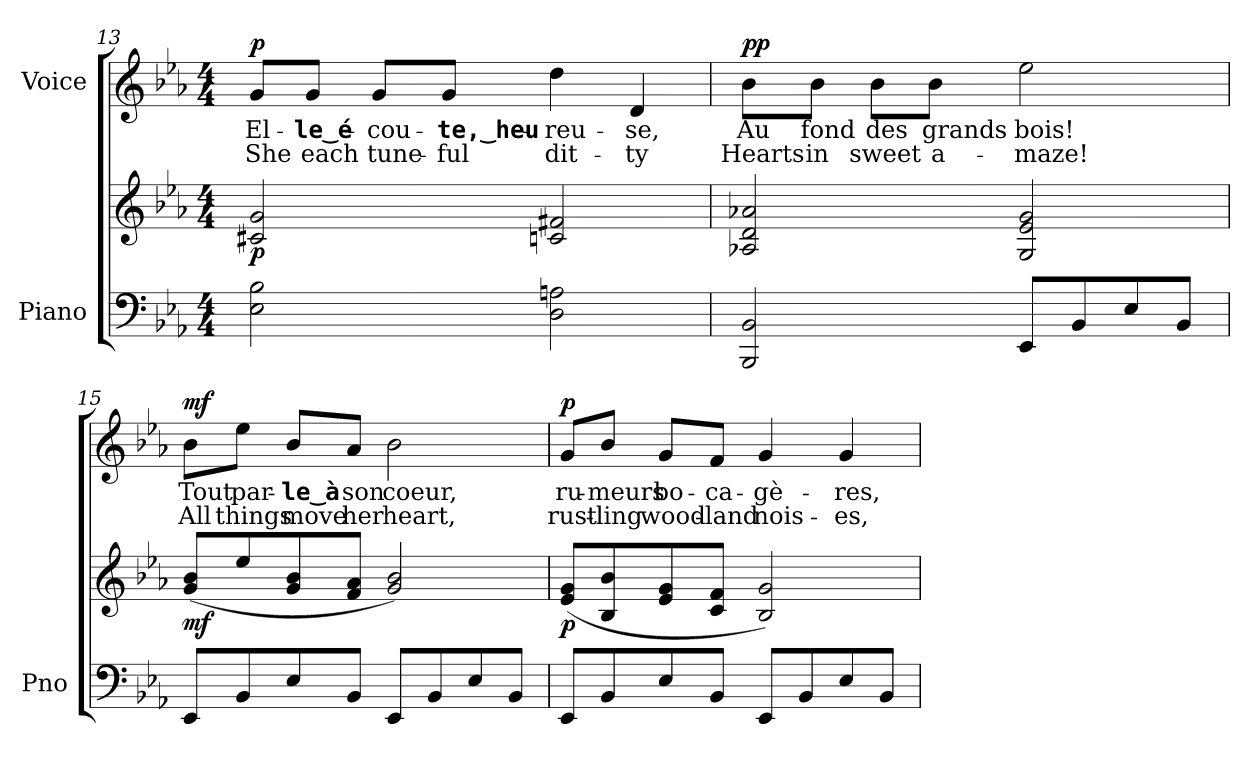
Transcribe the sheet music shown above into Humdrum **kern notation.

**kern	**kern	**dynam	**kern	**text	**text	**dynam
*part2	*part2	*part2	*part1	*part1	*part1	*part1
*staff3	*staff2	*staff2/3	*staff1	*staff1	*staff1	*staff1
*I"Piano	*	*	*I"Voice	*	*	*
*I'Pno	*	*	*	*	*	*
*clefF4	*clefG2	*	*clefG2	*	*	*
*k[b-e-a-]	*k[b-e-a-]	*	*k[b-e-a-]	*	*	*
*M4/4	*M4/4	*	*M4/4	*	*	*
=13	=13	=13	=13	=13	=13	=13
!	!	!LO:DY:b	!	!LO:LY:b	!LO:LY:b	!LO:DY:a
2E-\ 2B-\	2c#X/ 2g/	p	8g/L	El-	She	p
!	!	!	!	!LO:LY:b	!LO:LY:b	!
.	.	.	8g/J	-le‿é-	each	.
!	!	!	!	!LO:LY:b	!LO:LY:b	!
.	.	.	8g/L	-cou-	tune-	.
!	!	!	!	!LO:LY:b	!LO:LY:b	!
.	.	.	8g/J	-te,‿heu-	-ful	.
!	!	!	!	!LO:LY:b	!LO:LY:b	!
2D\ 2An\	2cn/ 2f#X/	.	4dd\	-reu-	dit-	.
!	!	!	!	!LO:LY:b	!LO:LY:b	!
.	.	.	4d/	-se,	-ty	.
!!LO:LB:g=z
=14	=14	=14	=14	=14	=14	=14
!	!	!	!	!LO:LY:b	!LO:LY:b	!LO:DY:a
2BBB-/ 2BB-/	2A-X/ 2d/ 2a-X/	.	8b-\L	Au	Hearts	pp
!	!	!	!	!LO:LY:b	!LO:LY:b	!
.	.	.	8b-\J	fond	in	.
!	!	!	!	!LO:LY:b	!LO:LY:b	!
.	.	.	8b-\L	des	sweet	.
!	!	!	!	!LO:LY:b	!LO:LY:b	!
.	.	.	8b-\J	grands	a-	.
!	!	!	!	!LO:LY:b	!LO:LY:b	!
8EE-/L	2G/ 2e-/ 2g/	.	2ee-\	bois!	-maze!	.
8BB-/	.	.	.	.	.	.
8E-/	.	.	.	.	.	.
8BB-/J	.	.	.	.	.	.
=15	=15	=15	=15	=15	=15	=15
!	!	!LO:DY:b	!	!LO:LY:b	!LO:LY:b	!LO:DY:a
8EE-/L	(<8g/ 8b-/L	mf	8b-\L	Tout	All	mf
!	!	!	!	!LO:LY:b	!LO:LY:b	!
8BB-/	8ee-/	.	8ee-\J	par-	things	.
!	!	!	!	!LO:LY:b	!LO:LY:b	!
8E-/	8g/ 8b-/	.	8b-/L	-le‿à	move	.
!	!	!	!	!LO:LY:b	!LO:LY:b	!
8BB-/J	8f/ 8a-/J	.	8a-/J	son	her	.
!	!	!	!	!LO:LY:b	!LO:LY:b	!
8EE-/L	2g/ 2b-/)	.	2b-\	coeur,	heart,	.
8BB-/	.	.	.	.	.	.
8E-/	.	.	.	.	.	.
8BB-/J	.	.	.	.	.	.
=16	=16	=16	=16	=16	=16	=16
!	!	!LO:DY:b	!	!LO:LY:b	!LO:LY:b	!LO:DY:a
8EE-/L	(<8e-/ 8g/L	p	8g/L	ru-	rust-	p
!	!	!	!	!LO:LY:b	!LO:LY:b	!
8BB-/	8B-/ 8b-/	.	8b-/J	-meurs	-ling	.
!	!	!	!	!LO:LY:b	!LO:LY:b	!
8E-/	8e-/ 8g/	.	8g/L	bo-	wood-	.
!	!	!	!	!LO:LY:b	!LO:LY:b	!
8BB-/J	8c/ 8f/J	.	8f/J	-ca-	-land	.
!	!	!	!	!LO:LY:b	!LO:LY:b	!
8EE-/L	2B-/ 2g/)	.	4g/	-gè-	nois-	.
8BB-/	.	.	.	.	.	.
!	!	!	!	!LO:LY:b	!LO:LY:b	!
8E-/	.	.	4g/	res,	-es,	.
8BB-/J	.	.	.	.	.	.
=	=	=	=	=	=	=
*-	*-	*-	*-	*-	*-	*-
